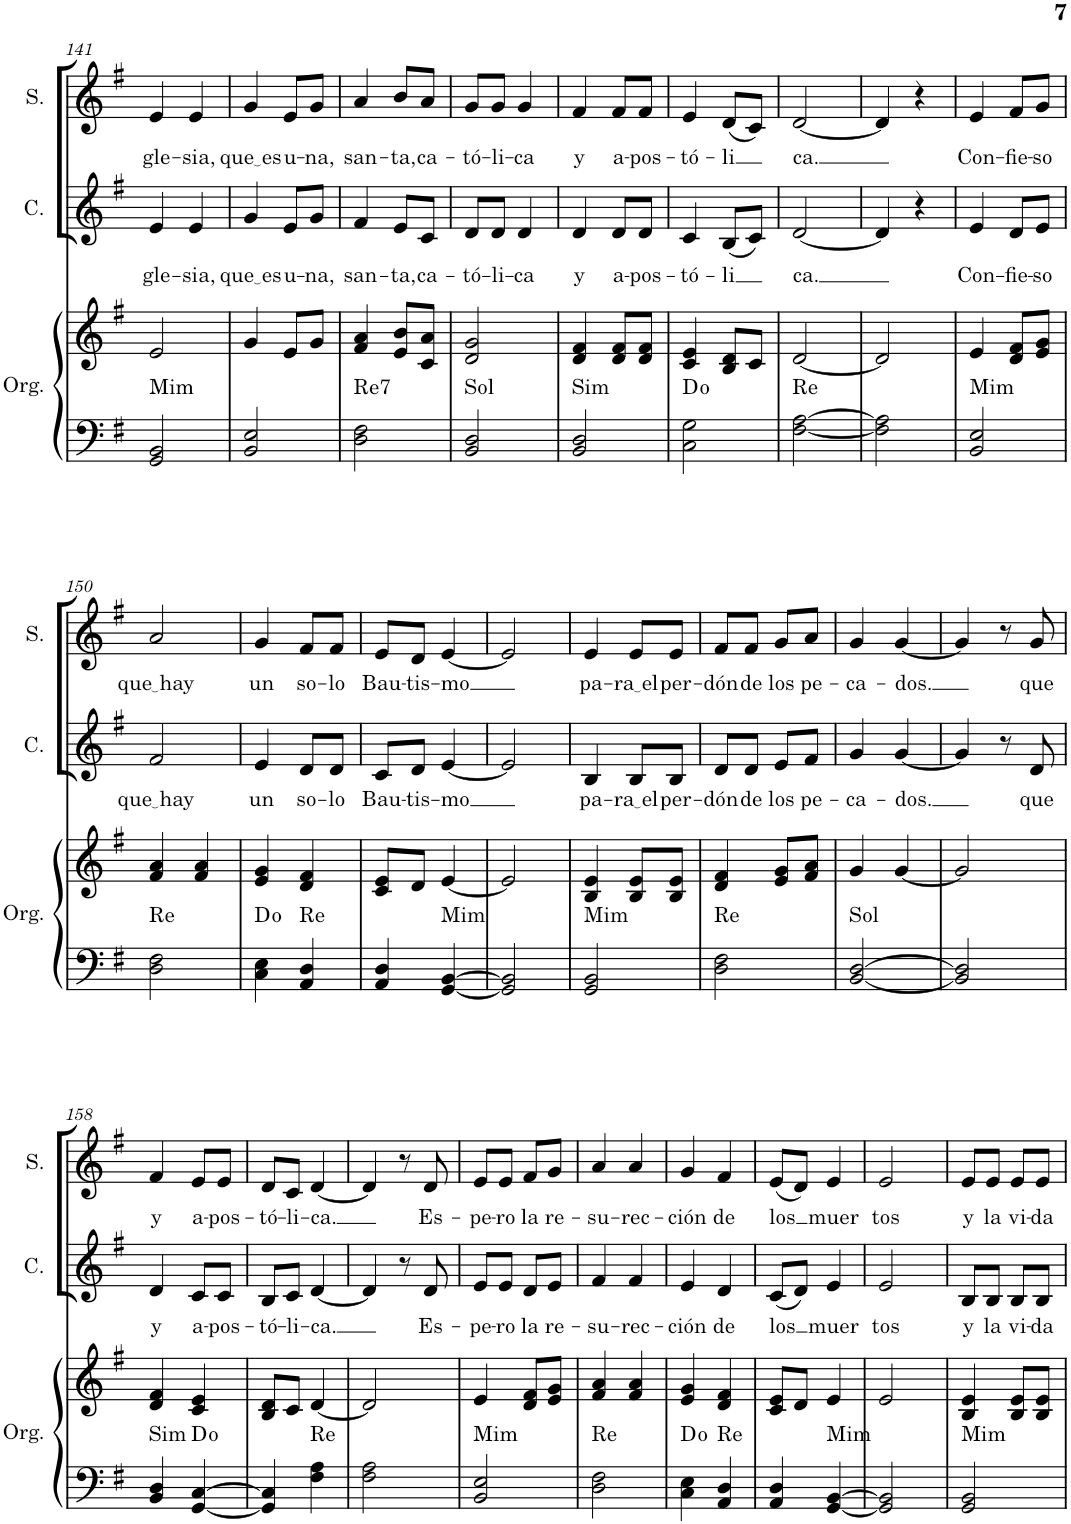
**kern	**kern	**harte	**kern	**text	**kern	**text
*part3	*part3	*part3	*part2	*part2	*part1	*part1
*staff4	*staff3	*	*staff2	*staff2	*staff1	*staff1
*I"Órgano	*	*	*I"Contralto	*	*I"Soprano	*
*	*	*	*I'C.	*	*I'S.	*
!!LO:PB:g=z
*clefF4	*clefG2	*	*clefG2	*	*clefG2	*
*k[f#]	*k[f#]	*	*k[f#]	*	*k[f#]	*
*M2/4	*M2/4	*	*M2/4	*	*M2/4	*
=141	=141	=141	=141	=141	=141	=141
!	!	!LO:H:kt=Mim	!	!LO:LY:b	!	!LO:LY:b
2GG/ 2BB/	2e/	N	4e/	gle-	4e/	gle-
!	!	!	!	!LO:LY:b	!	!LO:LY:b
.	.	.	4e/	-sia,	4e/	-sia,
=142	=142	=142	=142	=142	=142	=142
!	!	!	!	!LO:LY:b	!	!LO:LY:b
2BB/ 2E/	4g/	.	4g/	que es	4g/	que es
!	!	!	!	!LO:LY:b	!	!LO:LY:b
.	8e/L	.	8e/L	u-	8e/L	u-
!	!	!	!	!LO:LY:b	!	!LO:LY:b
.	8g/J	.	8g/J	-na,	8g/J	-na,
=143	=143	=143	=143	=143	=143	=143
!	!	!LO:H:kt=Re7	!	!LO:LY:b	!	!LO:LY:b
2D\ 2F#\	4f#/ 4a/	N	4f#/	san-	4a/	san-
!	!	!	!	!LO:LY:b	!	!LO:LY:b
.	8e/ 8b/L	.	8e/L	-ta,	8b/L	-ta,
!	!	!	!	!LO:LY:b	!	!LO:LY:b
.	8c/ 8a/J	.	8c/J	ca-	8a/J	ca-
=144	=144	=144	=144	=144	=144	=144
!	!	!LO:H:kt=Sol	!	!LO:LY:b	!	!LO:LY:b
2BB/ 2D/	2d/ 2g/	N	8d/L	-tó-	8g/L	-tó-
!	!	!	!	!LO:LY:b	!	!LO:LY:b
.	.	.	8d/J	-li-	8g/J	-li-
!	!	!	!	!LO:LY:b	!	!LO:LY:b
.	.	.	4d/	-ca	4g/	-ca
=145	=145	=145	=145	=145	=145	=145
!	!	!LO:H:kt=Sim	!	!LO:LY:b	!	!LO:LY:b
2BB/ 2D/	4d/ 4f#/	N	4d/	y	4f#/	y
!	!	!	!	!LO:LY:b	!	!LO:LY:b
.	8d/ 8f#/L	.	8d/L	a-	8f#/L	a-
!	!	!	!	!LO:LY:b	!	!LO:LY:b
.	8d/ 8f#/J	.	8d/J	-pos-	8f#/J	-pos-
=146	=146	=146	=146	=146	=146	=146
!	!	!	!	!LO:LY:b	!	!LO:LY:b
2C\ 2G\	4c/ 4e/	D:dim	4c/	-tó-	4e/	-tó-
!	!	!	!	!LO:LY:b	!	!LO:LY:b
.	8B/ 8d/L	.	(8B/L	-li	(8d/L	-li
.	8c/J	.	8c/J)	.	8c/J)	.
=147	=147	=147	=147	=147	=147	=147
!	!	!LO:H:kt=Re	!	!LO:LY:b	!	!LO:LY:b
[2F#\ [2A\	[2d/	N	[2d/	ca.	[2d/	ca.
=148	=148	=148	=148	=148	=148	=148
2F#\] 2A\]	2d/]	.	4d/]	.	4d/]	.
.	.	.	4r	.	4r	.
=149	=149	=149	=149	=149	=149	=149
!	!	!LO:H:kt=Mim	!	!LO:LY:b	!	!LO:LY:b
2BB/ 2E/	4e/	N	4e/	-Con-	4e/	-Con-
!	!	!	!	!LO:LY:b	!	!LO:LY:b
.	8d/ 8f#/L	.	8d/L	-fie-	8f#/L	-fie-
!	!	!	!	!LO:LY:b	!	!LO:LY:b
.	8e/ 8g/J	.	8e/J	-so	8g/J	-so
!!LO:LB:g=z
=150	=150	=150	=150	=150	=150	=150
!	!	!LO:H:kt=Re	!	!LO:LY:b	!	!LO:LY:b
2D\ 2F#\	4f#/ 4a/	N	2f#/	que hay	2a/	que hay
.	4f#/ 4a/	.	.	.	.	.
=151	=151	=151	=151	=151	=151	=151
!	!	!	!	!LO:LY:b	!	!LO:LY:b
4C\ 4E\	4e/ 4g/	D:dim	4e/	un	4g/	un
!	!	!LO:H:kt=Re	!	!LO:LY:b	!	!LO:LY:b
4AA/ 4D/	4d/ 4f#/	N	8d/L	so-	8f#/L	so-
!	!	!	!	!LO:LY:b	!	!LO:LY:b
.	.	.	8d/J	-lo	8f#/J	-lo
=152	=152	=152	=152	=152	=152	=152
!	!	!	!	!LO:LY:b	!	!LO:LY:b
4AA/ 4D/	8c/ 8e/L	.	8c/L	Bau-	8e/L	Bau-
!	!	!	!	!LO:LY:b	!	!LO:LY:b
.	8d/J	.	8d/J	-tis-	8d/J	-tis-
!	!	!LO:H:kt=Mim	!	!LO:LY:b	!	!LO:LY:b
[4GG/ [4BB/	[4e/	N	[4e/	-mo	[4e/	-mo
=153	=153	=153	=153	=153	=153	=153
2GG/] 2BB/]	2e/]	.	2e/]	.	2e/]	.
=154	=154	=154	=154	=154	=154	=154
!	!	!LO:H:kt=Mim	!	!LO:LY:b	!	!LO:LY:b
2GG/ 2BB/	4B/ 4e/	N	4B/	-pa-	4e/	-pa-
!	!	!	!	!LO:LY:b	!	!LO:LY:b
.	8B/ 8e/L	.	8B/L	ra el	8e/L	ra el
!	!	!	!	!LO:LY:b	!	!LO:LY:b
.	8B/ 8e/J	.	8B/J	per-	8e/J	per-
=155	=155	=155	=155	=155	=155	=155
!	!	!LO:H:kt=Re	!	!LO:LY:b	!	!LO:LY:b
2D\ 2F#\	4d/ 4f#/	N	8d/L	-dón	8f#/L	-dón
!	!	!	!	!LO:LY:b	!	!LO:LY:b
.	.	.	8d/J	de	8f#/J	de
!	!	!	!	!LO:LY:b	!	!LO:LY:b
.	8e/ 8g/L	.	8e/L	los	8g/L	los
!	!	!	!	!LO:LY:b	!	!LO:LY:b
.	8f#/ 8a/J	.	8f#/J	pe-	8a/J	pe-
=156	=156	=156	=156	=156	=156	=156
!	!	!LO:H:kt=Sol	!	!LO:LY:b	!	!LO:LY:b
[2BB/ [2D/	4g/	N	4g/	-ca-	4g/	-ca-
!	!	!	!	!LO:LY:b	!	!LO:LY:b
.	[4g/	.	[4g/	-dos.	[4g/	-dos.
=157	=157	=157	=157	=157	=157	=157
2BB/] 2D/]	2g/]	.	4g/]	.	4g/]	.
.	.	.	8r	.	8r	.
!	!	!	!	!LO:LY:b	!	!LO:LY:b
.	.	.	8d/	que	8g/	que
!!LO:LB:g=z
=158	=158	=158	=158	=158	=158	=158
!	!	!LO:H:kt=Sim	!	!LO:LY:b	!	!LO:LY:b
4BB/ 4D/	4d/ 4f#/	N	4d/	y	4f#/	y
!	!	!	!	!LO:LY:b	!	!LO:LY:b
[4GG/ [4C/	4c/ 4e/	D:dim	8c/L	a-	8e/L	a-
!	!	!	!	!LO:LY:b	!	!LO:LY:b
.	.	.	8c/J	-pos-	8e/J	-pos-
=159	=159	=159	=159	=159	=159	=159
!	!	!	!	!LO:LY:b	!	!LO:LY:b
4GG/] 4C/]	8B/ 8d/L	.	8B/L	-tó-	8d/L	-tó-
!	!	!	!	!LO:LY:b	!	!LO:LY:b
.	8c/J	.	8c/J	-li-	8c/J	-li-
!	!	!LO:H:kt=Re	!	!LO:LY:b	!	!LO:LY:b
4F#\ 4A\	[4d/	N	[4d/	-ca.	[4d/	-ca.
=160	=160	=160	=160	=160	=160	=160
2F#\ 2A\	2d/]	.	4d/]	.	4d/]	.
.	.	.	8r	.	8r	.
!	!	!	!	!LO:LY:b	!	!LO:LY:b
.	.	.	8d/	Es-	8d/	Es-
=161	=161	=161	=161	=161	=161	=161
!	!	!LO:H:kt=Mim	!	!LO:LY:b	!	!LO:LY:b
2BB/ 2E/	4e/	N	8e/L	-pe-	8e/L	-pe-
!	!	!	!	!LO:LY:b	!	!LO:LY:b
.	.	.	8e/J	-ro	8e/J	-ro
!	!	!	!	!LO:LY:b	!	!LO:LY:b
.	8d/ 8f#/L	.	8d/L	la	8f#/L	la
!	!	!	!	!LO:LY:b	!	!LO:LY:b
.	8e/ 8g/J	.	8e/J	re-	8g/J	re-
=162	=162	=162	=162	=162	=162	=162
!	!	!LO:H:kt=Re	!	!LO:LY:b	!	!LO:LY:b
2D\ 2F#\	4f#/ 4a/	N	4f#/	-su-	4a/	-su-
!	!	!	!	!LO:LY:b	!	!LO:LY:b
.	4f#/ 4a/	.	4f#/	-rec-	4a/	-rec-
=163	=163	=163	=163	=163	=163	=163
!	!	!	!	!LO:LY:b	!	!LO:LY:b
4C\ 4E\	4e/ 4g/	D:dim	4e/	-ción	4g/	-ción
!	!	!LO:H:kt=Re	!	!LO:LY:b	!	!LO:LY:b
4AA/ 4D/	4d/ 4f#/	N	4d/	de	4f#/	de
=164	=164	=164	=164	=164	=164	=164
!	!	!	!	!LO:LY:b	!	!LO:LY:b
4AA/ 4D/	8c/ 8e/L	.	(8c/L	los	(8e/L	los
.	8d/J	.	8d/J)	.	8d/J)	.
!	!	!LO:H:kt=Mim	!	!LO:LY:b	!	!LO:LY:b
[4GG/ [4BB/	4e/	N	4e/	muer	4e/	muer
=165	=165	=165	=165	=165	=165	=165
!	!	!	!	!LO:LY:b	!	!LO:LY:b
2GG/] 2BB/]	2e/	.	2e/	-tos	2e/	-tos
=166	=166	=166	=166	=166	=166	=166
!	!	!LO:H:kt=Mim	!	!LO:LY:b	!	!LO:LY:b
2GG/ 2BB/	4B/ 4e/	N	8B/L	y	8e/L	y
!	!	!	!	!LO:LY:b	!	!LO:LY:b
.	.	.	8B/J	la	8e/J	la
!	!	!	!	!LO:LY:b	!	!LO:LY:b
.	8B/ 8e/L	.	8B/L	vi-	8e/L	vi-
!	!	!	!	!LO:LY:b	!	!LO:LY:b
.	8B/ 8e/J	.	8B/J	-da	8e/J	-da
=	=	=	=	=	=	=
*-	*-	*-	*-	*-	*-	*-
